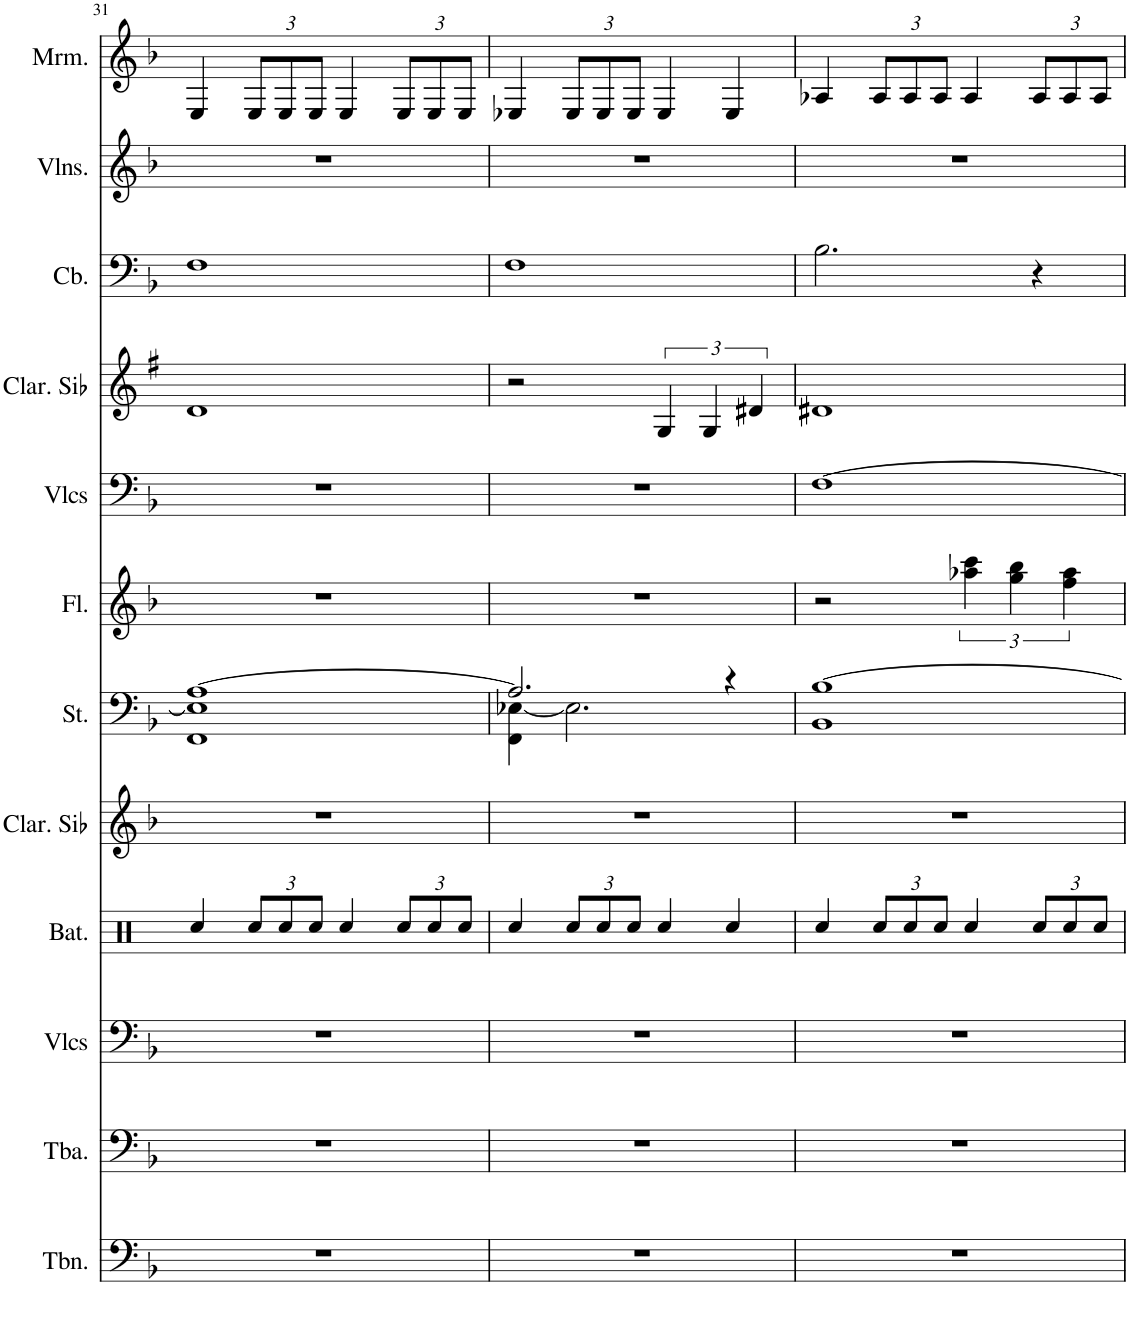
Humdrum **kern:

**kern	**kern	**kern	**kern	**kern	**kern	**kern	**kern	**kern	**kern	**kern	**kern
*part12	*part11	*part10	*part9	*part8	*part7	*part6	*part5	*part4	*part3	*part2	*part1
*staff12	*staff11	*staff10	*staff9	*staff8	*staff7	*staff6	*staff5	*staff4	*staff3	*staff2	*staff1
*I"Trombone, Trombone	*I"Tuba, Tuba	*I"Violoncelles, String Ensemble 1	*I"Batterie, Drums	*I"Clarinette en Sib, Clarinet Pipe	*I"Cordes, String Ensemble 1	*I"Flûte, Flute	*I"Violoncelles, String Ensemble 1	*I"Clarinette en Sib	*I"Contrebasse, Acoustic Bass	*I"Violons, String Ensemble 1	*I"Marimba
*I'Tbn.	*I'Tba.	*I'Vlcs	*I'Bat.	*I'Clar. Sib	*I'St.	*I'Fl.	*I'Vlcs	*I'Clar. Sib	*I'Cb.	*I'Vlns.	*I'Mrm.
!!LO:PB:g=z
*clefF4	*clefF4	*clefF4	*clefX	*clefG2	*clefF4	*clefG2	*clefF4	*clefG2	*clefF4	*clefG2	*clefG2
*	*	*	*	*Trd1c2	*	*	*	*Trd1c2	*Trd7c12	*	*
*k[b-]	*k[b-]	*k[b-]	*k[]	*k[b-]	*k[b-]	*k[b-]	*k[b-]	*k[f#]	*k[b-]	*k[b-]	*k[b-]
*M4/4	*M4/4	*M4/4	*M4/4	*M4/4	*M4/4	*M4/4	*M4/4	*M4/4	*M4/4	*M4/4	*M4/4
=31	=31	=31	=31	=31	=31	=31	=31	=31	=31	=31	=31
*	*	*	*	*	*^	*	*	*	*	*	*
1r	1r	1r	4Rcc/	1r	[1A	1FF 1E]	1r	1r	1d	1F	1r	4E/
*	*	*	*Xbrackettup	*	*	*	*	*	*	*	*	*Xbrackettup
.	.	.	12Rcc/L	.	.	.	.	.	.	.	.	12E/L
.	.	.	12Rcc/	.	.	.	.	.	.	.	.	12E/
.	.	.	12Rcc/J	.	.	.	.	.	.	.	.	12E/J
.	.	.	4Rcc/	.	.	.	.	.	.	.	.	4E/
.	.	.	12Rcc/L	.	.	.	.	.	.	.	.	12E/L
.	.	.	12Rcc/	.	.	.	.	.	.	.	.	12E/
.	.	.	12Rcc/J	.	.	.	.	.	.	.	.	12E/J
=32	=32	=32	=32	=32	=32	=32	=32	=32	=32	=32	=32	=32
1r	1r	1r	4Rcc/	1r	2.A/]	4FF\ [4E-X\	1r	1r	2r	1F	1r	4E-X/
.	.	.	12Rcc/L	.	.	2.E-\]	.	.	.	.	.	12E-/L
.	.	.	12Rcc/	.	.	.	.	.	.	.	.	12E-/
.	.	.	12Rcc/J	.	.	.	.	.	.	.	.	12E-/J
.	.	.	4Rcc/	.	.	.	.	.	6G/	.	.	4E-/
.	.	.	.	.	.	.	.	.	6G/	.	.	.
.	.	.	4Rcc/	.	4r	.	.	.	.	.	.	4E-/
.	.	.	.	.	.	.	.	.	6d#X/	.	.	.
=33	=33	=33	=33	=33	=33	=33	=33	=33	=33	=33	=33	=33
1r	1r	1r	4Rcc/	1r	[1B-	1BB-	2r	[1F	1d#X	2.B-\	1r	4A-X/
.	.	.	12Rcc/L	.	.	.	.	.	.	.	.	12A-/L
.	.	.	12Rcc/	.	.	.	.	.	.	.	.	12A-/
.	.	.	12Rcc/J	.	.	.	.	.	.	.	.	12A-/J
.	.	.	4Rcc/	.	.	.	6aa-X\ 6ccc\	.	.	.	.	4A-/
.	.	.	.	.	.	.	6gg\ 6bb-\	.	.	.	.	.
.	.	.	12Rcc/L	.	.	.	.	.	.	4r	.	12A-/L
.	.	.	12Rcc/	.	.	.	6ff\ 6aa-\	.	.	.	.	12A-/
.	.	.	12Rcc/J	.	.	.	.	.	.	.	.	12A-/J
*	*	*	*	*	*v	*v	*	*	*	*	*	*
=	=	=	=	=	=	=	=	=	=	=	=
*-	*-	*-	*-	*-	*-	*-	*-	*-	*-	*-	*-
